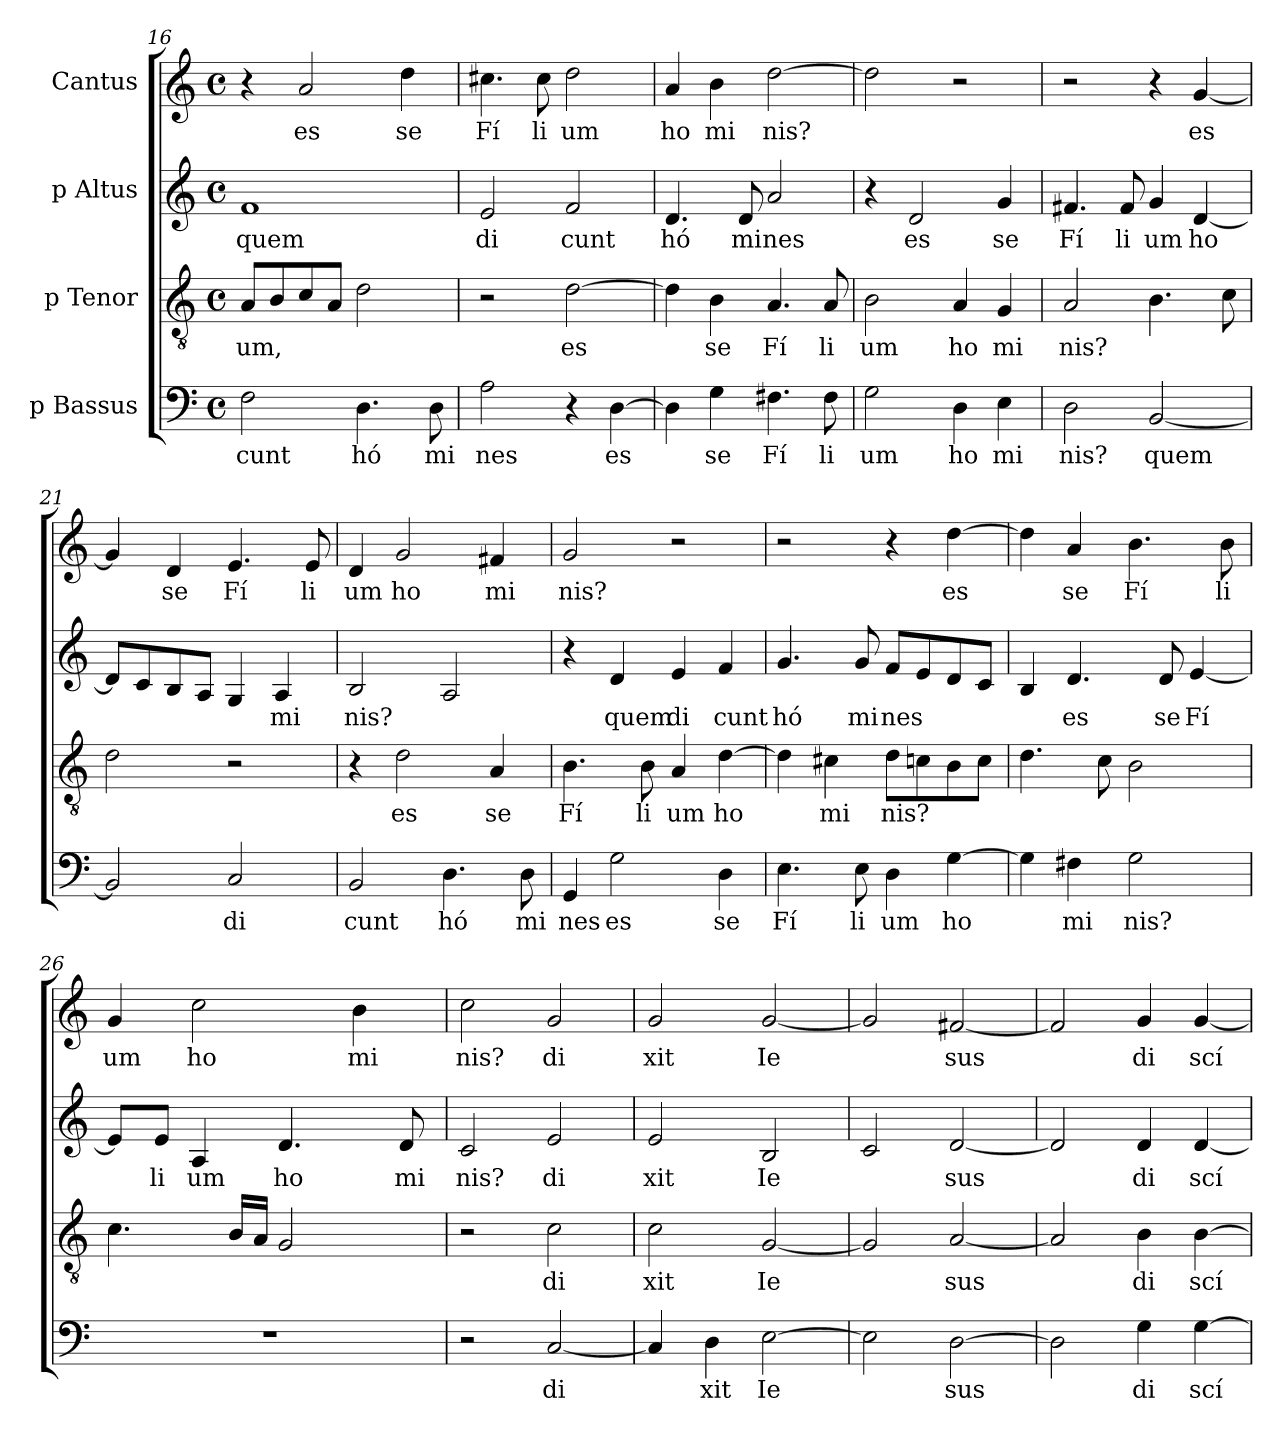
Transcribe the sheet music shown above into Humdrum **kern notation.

**kern	**text	**kern	**text	**kern	**text	**kern	**text
*part4	*part4	*part3	*part3	*part2	*part2	*part1	*part1
*staff4	*staff4	*staff3	*staff3	*staff2	*staff2	*staff1	*staff1
*I"p Bassus	*	*I"p Tenor	*	*I"p Altus	*	*I"Cantus	*
*clefF4	*	*clefGv2	*	*clefG2	*	*clefG2	*
*M4/4	*	*M4/4	*	*M4/4	*	*M4/4	*
*met(c)	*	*met(c)	*	*met(c)	*	*met(c)	*
=16	=16	=16	=16	=16	=16	=16	=16
!	!LO:LY:b:cj	!	!LO:LY:b	!	!LO:LY:b:cj	!	!
2F\	cunt	8A/L	um,	1f	quem	4r	.
.	.	8B/	.	.	.	.	.
!	!	!	!	!	!	!	!LO:LY:b:cj
.	.	8c/	.	.	.	2a/	es
.	.	8A/J	.	.	.	.	.
!	!LO:LY:b:cj	!	!	!	!	!	!
4.D\	hó	2d\	.	.	.	.	.
!	!	!	!	!	!	!	!LO:LY:b:cj
.	.	.	.	.	.	4dd\	se
!	!LO:LY:b:cj	!	!	!	!	!	!
8D\	mi	.	.	.	.	.	.
=17	=17	=17	=17	=17	=17	=17	=17
!	!LO:LY:b:cj	!	!	!	!LO:LY:b:cj	!	!LO:LY:b:cj
2A\	nes	2r	.	2e/	di	4.cc#X\	Fí
!	!	!	!	!	!	!	!LO:LY:b:cj
.	.	.	.	.	.	8cc#\	li
!	!	!	!LO:LY:b:cj	!	!LO:LY:b:cj	!	!LO:LY:b:cj
4r	.	[>2d\	es	2f/	cunt	2dd\	um
!	!LO:LY:b:cj	!	!	!	!	!	!
[>4D\	es	.	.	.	.	.	.
=18	=18	=18	=18	=18	=18	=18	=18
!	!	!	!	!	!LO:LY:b:cj	!	!LO:LY:b:cj
4D\]	.	4d\]	.	4.d/	hó	4a/	ho
!	!LO:LY:b:cj	!	!LO:LY:b:cj	!	!	!	!LO:LY:b:cj
4G\	se	4B\	se	.	.	4b\	mi
!	!	!	!	!	!LO:LY:b:cj	!	!
.	.	.	.	8d/	mi	.	.
!	!LO:LY:b:cj	!	!LO:LY:b:cj	!	!LO:LY:b:cj	!	!LO:LY:b:cj
4.F#X\	Fí	4.A/	Fí	2a/	nes	[>2dd\	nis?
!	!LO:LY:b:cj	!	!LO:LY:b:cj	!	!	!	!
8F#\	li	8A/	li	.	.	.	.
=19	=19	=19	=19	=19	=19	=19	=19
!	!LO:LY:b:cj	!	!LO:LY:b:cj	!	!	!	!
2G\	um	2B\	um	4r	.	2dd\]	.
!	!	!	!	!	!LO:LY:b:cj	!	!
.	.	.	.	2d/	es	.	.
!	!LO:LY:b:cj	!	!LO:LY:b:cj	!	!	!	!
4D\	ho	4A/	ho	.	.	2r	.
!	!LO:LY:b:cj	!	!LO:LY:b:cj	!	!LO:LY:b:cj	!	!
4E\	mi	4G/	mi	4g/	se	.	.
!!LO:LB:g=z
=20	=20	=20	=20	=20	=20	=20	=20
!	!LO:LY:b:cj	!	!LO:LY:b	!	!LO:LY:b:cj	!	!
2D\	nis?	2A/	nis?	4.f#X/	Fí	2r	.
!	!	!	!	!	!LO:LY:b:cj	!	!
.	.	.	.	8f#/	li	.	.
!	!LO:LY:b:cj	!	!	!	!LO:LY:b:cj	!	!
[<2BB/	quem	4.B\	.	4g/	um	4r	.
!	!	!	!	!	!LO:LY:b:cj	!	!LO:LY:b:cj
.	.	.	.	[<4d/	ho	[<4g/	es
.	.	8c\	.	.	.	.	.
=21	=21	=21	=21	=21	=21	=21	=21
2BB/]	.	2d\	.	8d/L]	.	4g/]	.
.	.	.	.	8c/	.	.	.
!	!	!	!	!	!	!	!LO:LY:b:cj
.	.	.	.	8B/	.	4d/	se
.	.	.	.	8A/J	.	.	.
!	!LO:LY:b:cj	!	!	!	!	!	!LO:LY:b:cj
2C/	di	2r	.	4G/	.	4.e/	Fí
!	!	!	!	!	!LO:LY:b:cj	!	!
.	.	.	.	4A/	mi	.	.
!	!	!	!	!	!	!	!LO:LY:b:cj
.	.	.	.	.	.	8e/	li
=22	=22	=22	=22	=22	=22	=22	=22
!	!LO:LY:b:cj	!	!	!	!LO:LY:b	!	!LO:LY:b:cj
2BB/	cunt	4r	.	2B/	nis?	4d/	um
!	!	!	!LO:LY:b:cj	!	!	!	!LO:LY:b:cj
.	.	2d\	es	.	.	2g/	ho
!	!LO:LY:b:cj	!	!	!	!	!	!
4.D\	hó	.	.	2A/	.	.	.
!	!	!	!LO:LY:b:cj	!	!	!	!LO:LY:b:cj
.	.	4A/	se	.	.	4f#X/	mi
!	!LO:LY:b:cj	!	!	!	!	!	!
8D\	mi	.	.	.	.	.	.
=23	=23	=23	=23	=23	=23	=23	=23
!	!LO:LY:b:cj	!	!LO:LY:b:cj	!	!	!	!LO:LY:b:cj
4GG/	nes	4.B\	Fí	4r	.	2g/	nis?
!	!LO:LY:b:cj	!	!	!	!LO:LY:b:cj	!	!
2G\	es	.	.	4d/	quem	.	.
!	!	!	!LO:LY:b:cj	!	!	!	!
.	.	8B\	li	.	.	.	.
!	!	!	!LO:LY:b:cj	!	!LO:LY:b:cj	!	!
.	.	4A/	um	4e/	di	2r	.
!	!LO:LY:b:cj	!	!LO:LY:b:cj	!	!LO:LY:b:cj	!	!
4D\	se	[>4d\	ho	4f/	cunt	.	.
=24	=24	=24	=24	=24	=24	=24	=24
!	!LO:LY:b:cj	!	!	!	!LO:LY:b:cj	!	!
4.E\	Fí	4d\]	.	4.g/	hó	2r	.
!	!	!	!LO:LY:b:cj	!	!	!	!
.	.	4c#X\	mi	.	.	.	.
!	!LO:LY:b:cj	!	!	!	!LO:LY:b:cj	!	!
8E\	li	.	.	8g/	mi	.	.
!	!LO:LY:b:cj	!	!LO:LY:b	!	!LO:LY:b	!	!
4D\	um	8d\L	nis?	8f/L	nes	4r	.
.	.	8cn\	.	8e/	.	.	.
!	!LO:LY:b:cj	!	!	!	!	!	!LO:LY:b:cj
[>4G\	ho	8B\	.	8d/	.	[>4dd\	es
.	.	8c\J	.	8c/J	.	.	.
=25	=25	=25	=25	=25	=25	=25	=25
4G\]	.	4.d\	.	4B/	.	4dd\]	.
!	!LO:LY:b:cj	!	!	!	!LO:LY:b:cj	!	!LO:LY:b:cj
4F#X\	mi	.	.	4.d/	es	4a/	se
.	.	8c\	.	.	.	.	.
!	!LO:LY:b:cj	!	!	!	!	!	!LO:LY:b:cj
2G\	nis?	2B\	.	.	.	4.b\	Fí
!	!	!	!	!	!LO:LY:b:cj	!	!
.	.	.	.	8d/	se	.	.
!	!	!	!	!	!LO:LY:b:cj	!	!
.	.	.	.	[>4e/	Fí	.	.
!	!	!	!	!	!	!	!LO:LY:b:cj
.	.	.	.	.	.	8b\	li
!!LO:PB:g=z
=26	=26	=26	=26	=26	=26	=26	=26
!	!	!	!	!	!	!	!LO:LY:b:cj
*^	*	*	*	*	*	*	*
1r	16.ryy	.	4.c\	.	8e/L]	.	4g/	um
.	2ryy	.	.	.	.	.	.	.
!	!	!	!	!	!	!LO:LY:b:cj	!	!
.	.	.	.	.	8e/J	li	.	.
!	!	!	!	!	!	!LO:LY:b:cj	!	!LO:LY:b:cj
.	.	.	.	.	4A/	um	2cc\	ho
.	.	.	16B/L	.	.	.	.	.
.	.	.	16A/J	.	.	.	.	.
!	!	!	!	!	!	!LO:LY:b:cj	!	!
.	.	.	2G/	.	4.d/	ho	.	.
.	4ryy	.	.	.	.	.	.	.
!	!	!	!	!	!	!	!	!LO:LY:b:cj
.	.	.	.	.	.	.	4b\	mi
.	8ryy	.	.	.	.	.	.	.
!	!	!	!	!	!	!LO:LY:b:cj	!	!
.	.	.	.	.	8d/	mi	.	.
.	32ryy	.	.	.	.	.	.	.
=27	=27	=27	=27	=27	=27	=27	=27	=27
!	!	!	!	!	!	!LO:LY:b:cj	!	!LO:LY:b:cj
*v	*v	*	*	*	*	*	*	*
2r	.	2r	.	2c/	nis?	2cc\	nis?
!	!LO:LY:b:cj	!	!LO:LY:b:cj	!	!LO:LY:b:cj	!	!LO:LY:b:cj
[<2C/	di	2c\	di	2e/	di	2g/	di
=28	=28	=28	=28	=28	=28	=28	=28
!	!	!	!LO:LY:b:cj	!	!LO:LY:b:cj	!	!LO:LY:b:cj
4C/]	.	2c\	xit	2e/	xit	2g/	xit
!	!LO:LY:b:cj	!	!	!	!	!	!
4D\	xit	.	.	.	.	.	.
!	!LO:LY:b:cj	!	!LO:LY:b:cj	!	!LO:LY:b:cj	!	!LO:LY:b:cj
[>2E\	Ie	[<2G/	Ie	2B/	Ie	[<2g/	Ie
=29	=29	=29	=29	=29	=29	=29	=29
2E\]	.	2G/]	.	2c/	.	2g/]	.
!	!LO:LY:b:cj	!	!LO:LY:b:cj	!	!LO:LY:b:cj	!	!LO:LY:b:cj
[>2D\	sus	[<2A/	sus	[<2d/	sus	[<2f#X/	sus
=30	=30	=30	=30	=30	=30	=30	=30
2D\]	.	2A/]	.	2d/]	.	2f#/]	.
!	!LO:LY:b:cj	!	!LO:LY:b:cj	!	!LO:LY:b:cj	!	!LO:LY:b:cj
4G\	di	4B\	di	4d/	di	4g/	di
!	!LO:LY:b:cj	!	!LO:LY:b:cj	!	!LO:LY:b:cj	!	!LO:LY:b:cj
[>4G\	scí	[>4B\	scí	[<4d/	scí	[<4g/	scí
=	=	=	=	=	=	=	=
*-	*-	*-	*-	*-	*-	*-	*-
